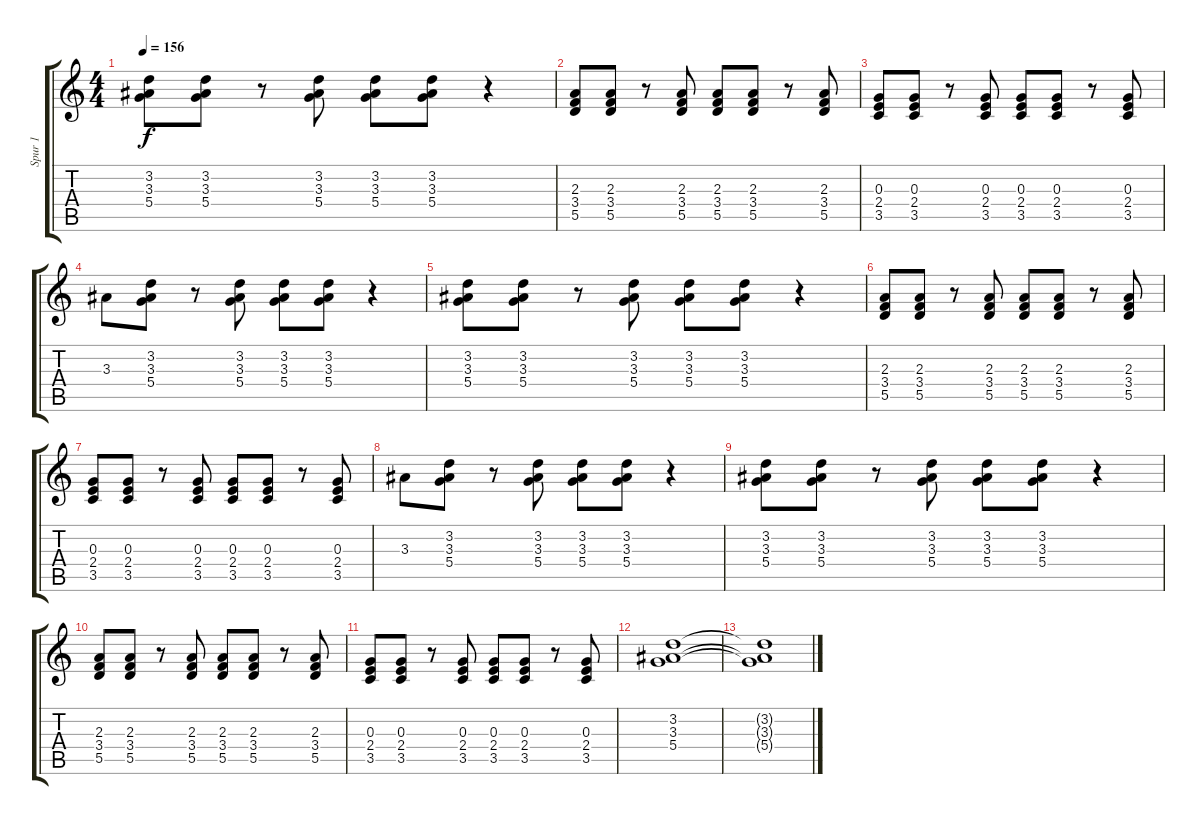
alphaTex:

\track ("Spur 1" "Spur 1") {instrument electricguitarclean}
\staff {score tabs}
\tuning (E4 B3 G3 D3 A2 E2) {hide}
\ts (4 4)
\tempo 156
\clef g2
\ks c
(3.2 3.3 5.4).8{dy f} (3.2 3.3 5.4).8 r.8 (3.2 3.3 5.4).8 (3.2 3.3 5.4).8 (3.2 3.3 5.4).8 r.4 |
(2.3 3.4 5.5).8 (2.3 3.4 5.5).8 r.8 (2.3 3.4 5.5).8 (2.3 3.4 5.5).8 (2.3 3.4 5.5).8 r.8 (2.3 3.4 5.5).8 |
(0.3 2.4 3.5).8 (0.3 2.4 3.5).8 r.8 (0.3 2.4 3.5).8 (0.3 2.4 3.5).8 (0.3 2.4 3.5).8 r.8 (0.3 2.4 3.5).8 |
3.3.8 (3.2 3.3 5.4).8 r.8 (3.2 3.3 5.4).8 (3.2 3.3 5.4).8 (3.2 3.3 5.4).8 r.4 |
(3.2 3.3 5.4).8 (3.2 3.3 5.4).8 r.8 (3.2 3.3 5.4).8 (3.2 3.3 5.4).8 (3.2 3.3 5.4).8 r.4 |
(2.3 3.4 5.5).8 (2.3 3.4 5.5).8 r.8 (2.3 3.4 5.5).8 (2.3 3.4 5.5).8 (2.3 3.4 5.5).8 r.8 (2.3 3.4 5.5).8 |
(0.3 2.4 3.5).8 (0.3 2.4 3.5).8 r.8 (0.3 2.4 3.5).8 (0.3 2.4 3.5).8 (0.3 2.4 3.5).8 r.8 (0.3 2.4 3.5).8 |
3.3.8 (3.2 3.3 5.4).8 r.8 (3.2 3.3 5.4).8 (3.2 3.3 5.4).8 (3.2 3.3 5.4).8 r.4 |
(3.2 3.3 5.4).8 (3.2 3.3 5.4).8 r.8 (3.2 3.3 5.4).8 (3.2 3.3 5.4).8 (3.2 3.3 5.4).8 r.4 |
(2.3 3.4 5.5).8 (2.3 3.4 5.5).8 r.8 (2.3 3.4 5.5).8 (2.3 3.4 5.5).8 (2.3 3.4 5.5).8 r.8 (2.3 3.4 5.5).8 |
(0.3 2.4 3.5).8 (0.3 2.4 3.5).8 r.8 (0.3 2.4 3.5).8 (0.3 2.4 3.5).8 (0.3 2.4 3.5).8 r.8 (0.3 2.4 3.5).8 |
(3.2 3.3 5.4).1 |
(3.2{t} 3.3{t} 5.4{t}).1
